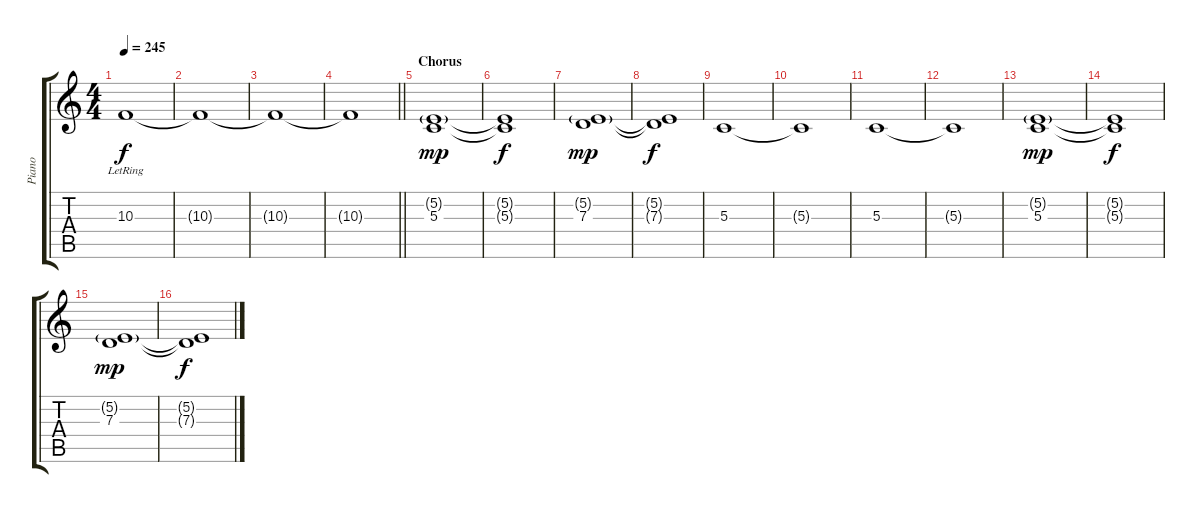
\track ("Piano" "Piano") {instrument electricgrandpiano}
\staff {score tabs}
\tuning (E4 B3 G3 D3 A2 E2) {hide}
\ts (4 4)
\tempo 245
\clef g2
\ks c
10.3{lr}.1{dy f} |
10.3{t}.1 |
10.3{t}.1 |
\barLineRight lightlight
10.3{t}.1 |
\section ("" "Chorus")
(5.2{g} 5.3).1{dy mp} |
(5.2{t} 5.3{t}).1{dy f} |
(5.2{g} 7.3).1{dy mp} |
(5.2{t} 7.3{t}).1{dy f} |
5.3.1 |
5.3{t}.1 |
5.3.1 |
5.3{t}.1 |
(5.2{g} 5.3).1{dy mp} |
(5.2{t} 5.3{t}).1{dy f} |
(5.2{g} 7.3).1{dy mp} |
(5.2{t} 7.3{t}).1{dy f}
